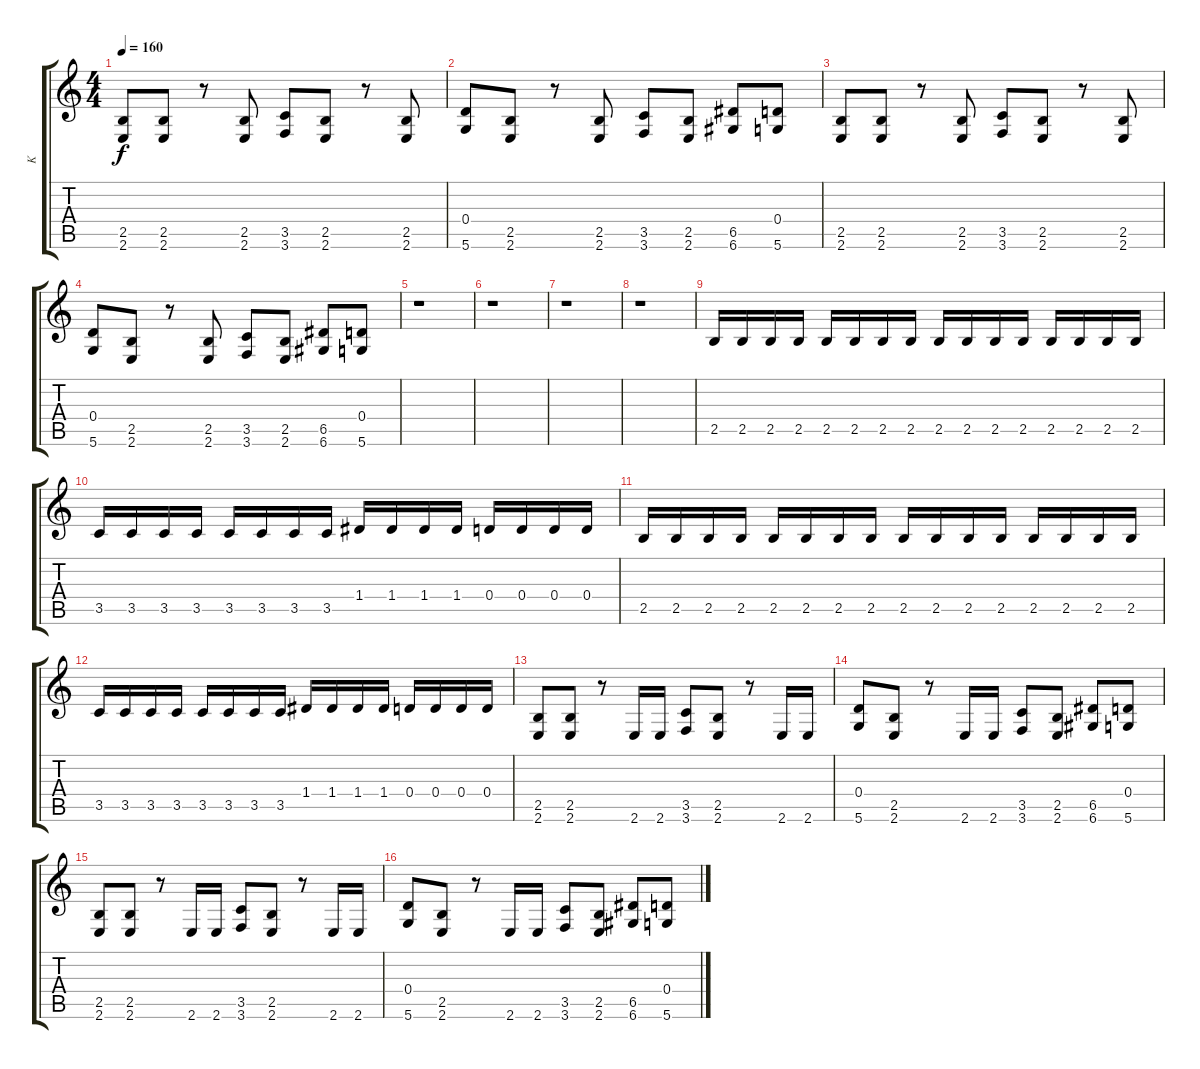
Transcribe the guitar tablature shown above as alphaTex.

\track ("K" "K") {instrument distortionguitar}
\staff {score tabs}
\tuning (E4 B3 G3 D3 A2 D2) {hide}
\ts (4 4)
\tempo 160
\clef g2
\ks c
(2.5 2.6).8{dy f} (2.5 2.6).8 r.8 (2.5 2.6).8 (3.5 3.6).8 (2.5 2.6).8 r.8 (2.5 2.6).8 |
(0.4 5.6).8 (2.5 2.6).8 r.8 (2.5 2.6).8 (3.5 3.6).8 (2.5 2.6).8 (6.5 6.6).8 (0.4 5.6).8 |
(2.5 2.6).8 (2.5 2.6).8 r.8 (2.5 2.6).8 (3.5 3.6).8 (2.5 2.6).8 r.8 (2.5 2.6).8 |
(0.4 5.6).8 (2.5 2.6).8 r.8 (2.5 2.6).8 (3.5 3.6).8 (2.5 2.6).8 (6.5 6.6).8 (0.4 5.6).8 |
r.1 |
r.1 |
r.1 |
r.1 |
2.5.16 2.5.16 2.5.16 2.5.16 2.5.16 2.5.16 2.5.16 2.5.16 2.5.16 2.5.16 2.5.16 2.5.16 2.5.16 2.5.16 2.5.16 2.5.16 |
3.5.16 3.5.16 3.5.16 3.5.16 3.5.16 3.5.16 3.5.16 3.5.16 1.4.16 1.4.16 1.4.16 1.4.16 0.4.16 0.4.16 0.4.16 0.4.16 |
2.5.16 2.5.16 2.5.16 2.5.16 2.5.16 2.5.16 2.5.16 2.5.16 2.5.16 2.5.16 2.5.16 2.5.16 2.5.16 2.5.16 2.5.16 2.5.16 |
3.5.16 3.5.16 3.5.16 3.5.16 3.5.16 3.5.16 3.5.16 3.5.16 1.4.16 1.4.16 1.4.16 1.4.16 0.4.16 0.4.16 0.4.16 0.4.16 |
(2.5 2.6).8 (2.5 2.6).8 r.8 2.6.16 2.6.16 (3.5 3.6).8 (2.5 2.6).8 r.8 2.6.16 2.6.16 |
(0.4 5.6).8 (2.5 2.6).8 r.8 2.6.16 2.6.16 (3.5 3.6).8 (2.5 2.6).8 (6.5 6.6).8 (0.4 5.6).8 |
(2.5 2.6).8 (2.5 2.6).8 r.8 2.6.16 2.6.16 (3.5 3.6).8 (2.5 2.6).8 r.8 2.6.16 2.6.16 |
(0.4 5.6).8 (2.5 2.6).8 r.8 2.6.16 2.6.16 (3.5 3.6).8 (2.5 2.6).8 (6.5 6.6).8 (0.4 5.6).8
